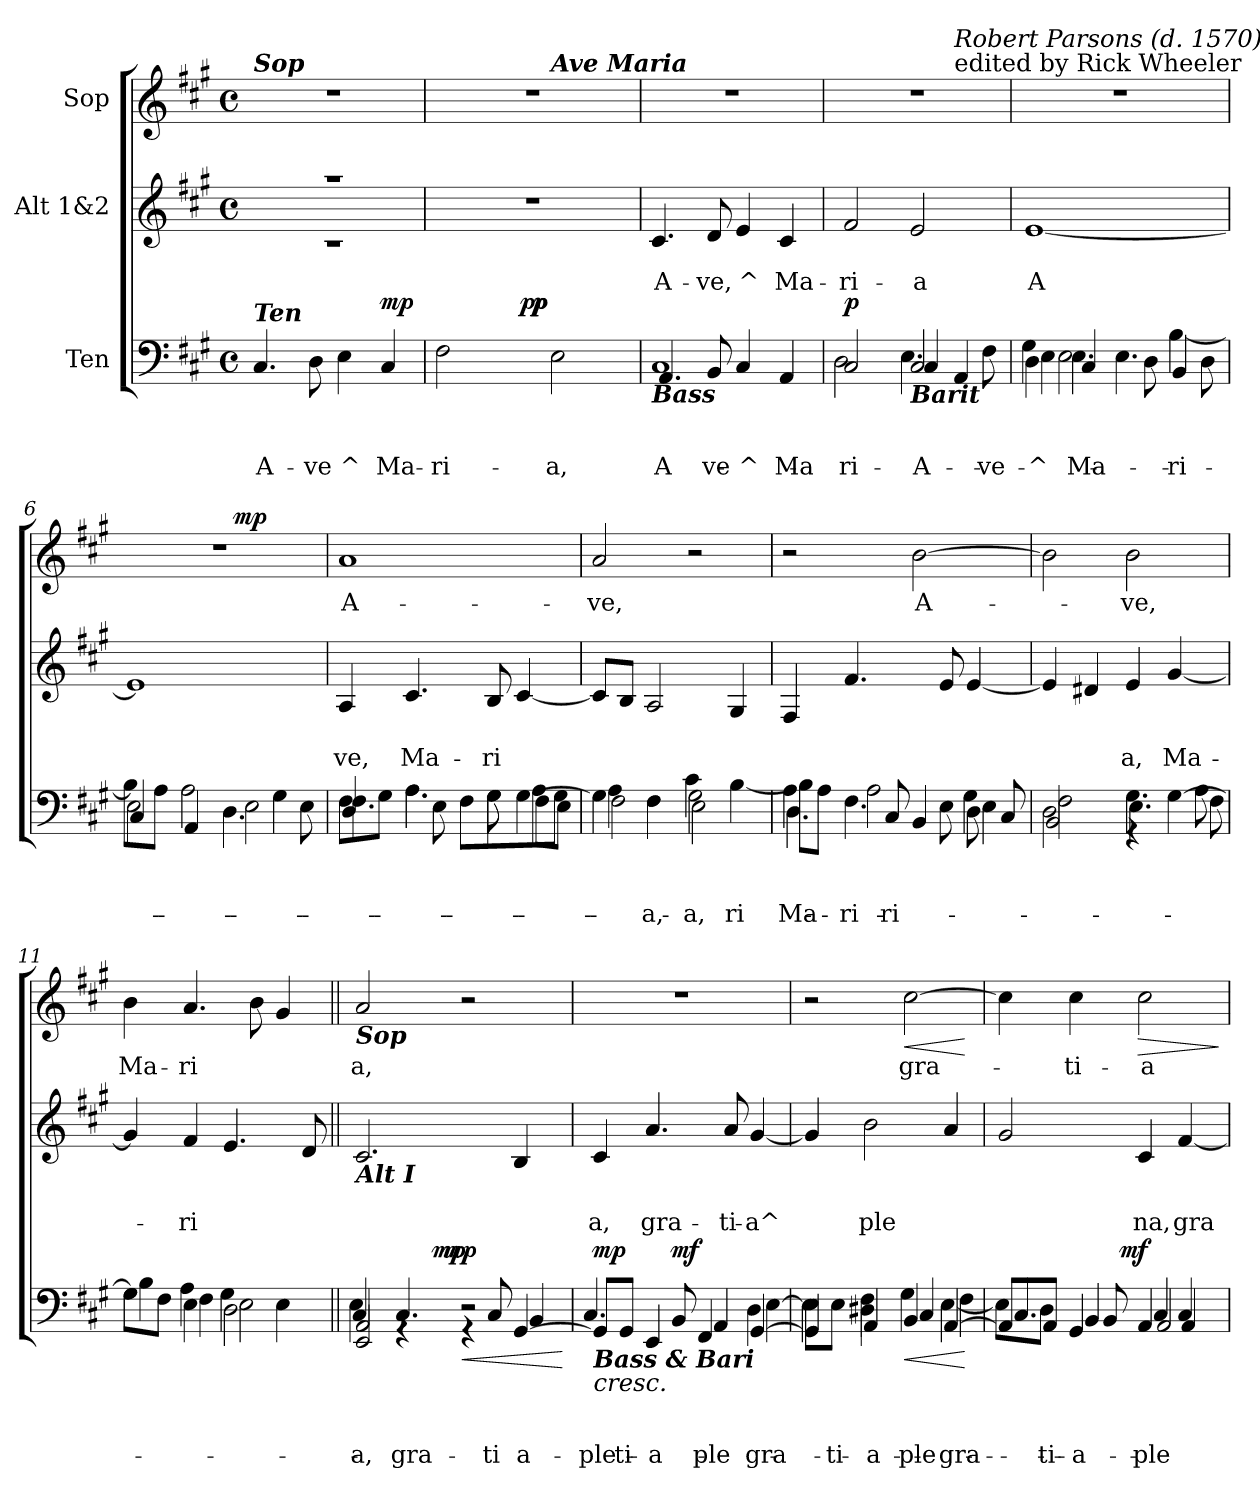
**kern	**text	**text	**text	**dynam	**kern	**text	**text	**kern	**text	**dynam
*part3	*part3	*part3	*part3	*part3	*part2	*part2	*part2	*part1	*part1	*part1
*staff3	*staff3	*staff3	*staff3	*staff3	*staff2	*staff2	*staff2	*staff1	*staff1	*staff1
*I"Ten	*	*	*	*	*I"Alt 1&2	*	*	*I"Sop	*	*
*clefF4	*	*	*	*	*clefG2	*	*	*clefG2	*	*
*k[f#c#g#]	*	*	*	*	*k[f#c#g#]	*	*	*k[f#c#g#]	*	*
*A:	*	*	*	*	*A:	*	*	*A:	*	*
*M4/4	*	*	*	*	*M4/4	*	*	*M4/4	*	*
*met(c)	*	*	*	*	*met(c)	*	*	*met(c)	*	*
=1	=1	=1	=1	=1	=1	=1	=1	=1	=1	=1
!	!	!	!	!	!	!	!	!LO:TX:a:Bi:t=Sop	!	!
!	!	!	!	!	!LO:TX:a:Bi:t=Alt	!	!	!	!	!
!LO:TX:a:Bi:t=Ten	!	!	!	!	!	!	!	!	!	!
!	!	!	!LO:LY:b	!	!	!	!	!	!	!
*	*	*	*	*	*^	*	*	*	*	*
4.C#/	.	.	A-	.	1raa	1rc	.	.	1r	.	.
!	!	!	!LO:LY:b	!	!	!	!	!	!	!	!
8D\	.	.	-ve	.	.	.	.	.	.	.	.
!	!	!	!LO:LY:b	!	!	!	!	!	!	!	!
4E\	.	.	^	.	.	.	.	.	.	.	.
!	!	!	!LO:LY:b	!LO:DY:a	!	!	!	!	!	!	!
4C#/	.	.	Ma-	mp	.	.	.	.	.	.	.
*	*	*	*	*	*v	*v	*	*	*	*	*
=2	=2	=2	=2	=2	=2	=2	=2	=2	=2	=2
!	!	!	!LO:LY:b	!	!	!	!	!	!	!
*^	*	*	*	*	*	*	*	*^	*	*
*	*^	*	*	*	*	*	*	*	*	*	*	*
2F#\	4ryy	4..ryy	.	.	-ri-	.	1r	.	.	1r	2ryy	.	.
.	8ryy	.	.	.	.	.	.	.	.	.	.	.	.
.	32ryy	.	.	.	.	.	.	.	.	.	.	.	.
!	!	!	!	!	!	!LO:DY:b	!	!	!	!	!	!	!
!	!	!	!	!	!	!LO:DY:n=1:a	!	!	!	!	!	!	!
.	2ryy	.	.	.	.	p p	.	.	.	.	.	.	.
!	!	!	!	!	!	!LO:DY:n=2:a	!	!	!	!	!	!	!
.	.	2ryy	.	.	.	p	.	.	.	.	.	.	.
!	!	!	!	!	!	!	!	!	!	!	!LO:TX:a:Bi:t=Ave Maria	!	!
!	!	!	!	!	!LO:LY:b	!	!	!	!	!	!	!	!
2E\	.	.	.	.	-a,	.	.	.	.	.	2ryy	.	.
.	16.ryy	.	.	.	.	.	.	.	.	.	.	.	.
.	.	16ryy	.	.	.	.	.	.	.	.	.	.	.
=3	=3	=3	=3	=3	=3	=3	=3	=3	=3	=3	=3	=3	=3
!LO:TX:b:Bi:t=Bass	!	!	!	!	!	!	!	!	!	!	!	!	!
!	!	!	!	!	!LO:LY:b	!	!	!	!	!	!	!	!
!	!	!	!	!	!LO:LY:b	!	!	!	!LO:LY:b	!	!	!	!
*	*v	*v	*	*	*	*	*	*	*	*v	*v	*	*
1C#	4.AA/	.	.	-A-	.	4.c#/	.	A-	1r	.	.
!	!	!	!	!LO:LY:b	!	!	!	!LO:LY:b	!	!	!
.	8BB/	.	.	-ve	.	8d/	.	-ve,	.	.	.
!	!	!	!	!LO:LY:b	!	!	!	!LO:LY:b	!	!	!
.	4C#/	.	.	^	.	4e/	.	^	.	.	.
!	!	!	!	!LO:LY:b	!	!	!	!LO:LY:b	!	!	!
.	4AA/	.	.	Ma-	.	4c#/	.	Ma-	.	.	.
=4	=4	=4	=4	=4	=4	=4	=4	=4	=4	=4	=4
!	!	!	!	!LO:LY:b	!	!	!	!	!	!	!
!	!	!	!	!LO:LY:b	!LO:DY:b	!	!	!LO:LY:b	!	!	!
*	*^	*	*	*	*	*	*	*	*^	*	*
2C#/	2D\	2ryy	.	.	-ri	p	2f#/	.	-ri-	1r	2.ryy	.	.
!LO:TX:b:Bi:t=Barit	!	!	!	!	!	!	!	!	!	!	!	!	!
!	!	!	!	!	!LO:LY:b	!	!	!	!	!	!	!	!
!	!	!	!	!	!LO:LY:b	!	!	!	!LO:LY:b	!	!	!	!
2C#/	4C#/	4.E\	.	.	A-	.	2e/	.	-a	.	.	.	.
!	!	!	!	!	!	!	!	!	!	!	!LO:TX:a:t=edited by Rick Wheeler	!	!
!	!	!	!	!	!	!	!	!	!	!	!LO:TX:a:i:t=Robert Parsons (d. 1570)	!	!
.	4AA/	.	.	.	.	.	.	.	.	.	4ryy	.	.
!	!	!	!	!	!LO:LY:b	!	!	!	!	!	!	!	!
.	.	8F#\	.	.	-ve	.	.	.	.	.	.	.	.
=5	=5	=5	=5	=5	=5	=5	=5	=5	=5	=5	=5	=5	=5
!	!	!	!	!	!LO:LY:b	!	!	!	!	!	!	!	!
!	!	!	!	!	!LO:LY:b	!	!	!	!LO:LY:b	!	!	!	!
*	*	*	*	*	*	*	*	*	*	*v	*v	*	*
4D\	4G#\	4E\	.	.	^	.	[<1e	.	A	1r	.	.
!	!	!	!	!	!LO:LY:b	!	!	!	!	!	!	!
4.E\	2E\	4C#/	.	.	Ma-	.	.	.	.	.	.	.
.	.	4.E\	.	.	.	.	.	.	.	.	.	.
8D\	.	.	.	.	.	.	.	.	.	.	.	.
!	!	!	!	!	!LO:LY:b	!	!	!	!	!	!	!
4BB/	[>4B\	.	.	.	-ri-	.	.	.	.	.	.	.
.	.	8D\	.	.	.	.	.	.	.	.	.	.
!!LO:LB:g=z
=6	=6	=6	=6	=6	=6	=6	=6	=6	=6	=6	=6	=6
*	*	*	*	*	*	*	*	*	*	*^	*	*
2E\	8B\L]	4C#/	.	.	.	.	1e]	.	.	1r	2ryy	.	.
.	8A\J	.	.	.	.	.	.	.	.	.	.	.	.
.	2A\	4AA/	.	.	.	.	.	.	.	.	.	.	.
4.D\	.	2E\	.	.	.	.	.	.	.	.	32ryy	.	.
!	!	!	!	!	!	!	!	!	!	!	!	!	!LO:DY:b
.	.	.	.	.	.	.	.	.	.	.	4...ryy	.	mp
.	4G#\	.	.	.	.	.	.	.	.	.	.	.	.
8E\	.	.	.	.	.	.	.	.	.	.	.	.	.
=7	=7	=7	=7	=7	=7	=7	=7	=7	=7	=7	=7	=7	=7
!	!	!	!	!	!	!	!	!	!LO:LY:b	!	!	!LO:LY:b	!
*	*	*	*	*	*	*	*	*	*	*v	*v	*	*
8F#\L	4.F#\	4D/	.	.	.	.	4A/	.	ve,	1a	A-	.
8G#\J	.	.	.	.	.	.	.	.	.	.	.	.
!	!	!	!	!	!	!	!	!	!LO:LY:b	!	!	!
4.A\	.	4.A\	.	.	.	.	4.c#/	.	Ma-	.	.	.
.	8E\	.	.	.	.	.	.	.	.	.	.	.
.	8F#\L	.	.	.	.	.	.	.	.	.	.	.
!	!	!	!	!	!	!	!	!	!LO:LY:b	!	!	!
8G#\	8G#\	8G#\	.	.	.	.	8B/	.	-ri	.	.	.
[>4G#\	8A\	8F#\L	.	.	.	.	[<4c#/	.	.	.	.	.
.	8G#\J	8E\J	.	.	.	.	.	.	.	.	.	.
=8	=8	=8	=8	=8	=8	=8	=8	=8	=8	=8	=8	=8
!	!	!	!	!	!	!	!	!	!	!	!LO:LY:b	!
4G#\]	4A\	2F#\	.	.	.	.	8c#/L]	.	.	2a/	-ve,	.
.	.	.	.	.	.	.	8B/J	.	.	.	.	.
!	!	!	!	!	!LO:LY:b	!	!	!	!	!	!	!
4F#\	4F#\	.	.	.	a,	.	2A/	.	.	.	.	.
!	!	!	!	!	!LO:LY:b	!	!	!	!	!	!	!
!	!	!	!	!	!LO:LY:b	!	!	!	!	!	!	!
!	!	!	!	!	!LO:LY:b	!	!	!	!	!	!	!
2G#\	4c#\	2E\	.	.	-a,	.	.	.	.	2r	.	.
!	!	!	!	!	!LO:LY:b	!	!	!	!	!	!	!
.	[>4B\	.	.	.	-ri-	.	4G#/	.	.	.	.	.
=9	=9	=9	=9	=9	=9	=9	=9	=9	=9	=9	=9	=9
!	!	!	!	!	!LO:LY:b	!	!	!	!	!	!	!
!	!	!	!	!	!LO:LY:b	!	!	!	!	!	!	!
4A\	8B\L]	4.D\	.	.	Ma-	.	4F#/	.	.	2r	.	.
.	8A\J	.	.	.	.	.	.	.	.	.	.	.
!	!	!	!	!	!LO:LY:b	!	!	!	!	!	!	!
4.F#\	2A\	.	.	.	-ri	.	4.f#/	.	.	.	.	.
!	!	!	!	!	!LO:LY:b	!	!	!	!	!	!	!
.	.	8C#/	.	.	-ri	.	.	.	.	.	.	.
!	!	!	!	!	!	!	!	!	!	!	!LO:LY:b	!
.	.	4BB/	.	.	.	.	.	.	.	[>2b\	A-	.
8E\	.	.	.	.	.	.	8e/	.	.	.	.	.
8D\	4G#\	4E\	.	.	.	.	[<4e/	.	.	.	.	.
8C#/	.	.	.	.	.	.	.	.	.	.	.	.
!!LO:LB:g=z
=10	=10	=10	=10	=10	=10	=10	=10	=10	=10	=10	=10	=10
2D\	2F#\	2BB/	.	.	.	.	4e/]	.	.	2b\]	.	.
.	.	.	.	.	.	.	4d#X/	.	.	.	.	.
!	!	!	!	!	!	!	!	!	!LO:LY:b	!	!LO:LY:b	!
4rGG	4.G#\	4.E\	.	.	.	.	4e/	.	a,	2b\	-ve,	.
!	!	!	!	!	!	!	!	!	!LO:LY:b	!	!	!
[>4G#\	.	.	.	.	.	.	[<4g#/	.	Ma-	.	.	.
.	8A\	8F#\	.	.	.	.	.	.	.	.	.	.
=11	=11	=11	=11	=11	=11	=11	=11	=11	=11	=11	=11	=11
!	!	!	!	!	!	!	!	!	!	!	!LO:LY:b	!
8G#\L]	4B\	4G#\	.	.	.	.	4g#/]	.	.	4b\	Ma-	.
8F#\J	.	.	.	.	.	.	.	.	.	.	.	.
!	!	!	!	!	!	!	!	!	!LO:LY:b	!	!LO:LY:b	!
4E\	4F#\	4A\	.	.	.	.	4f#/	.	-ri	4.a/	-ri	.
2D\	4G#\	2E\	.	.	.	.	4.e/	.	.	.	.	.
.	.	.	.	.	.	.	.	.	.	8b\	.	.
.	4E\	.	.	.	.	.	.	.	.	4g#/	.	.
.	.	.	.	.	.	.	8d/	.	.	.	.	.
*v	*v	*v	*	*	*	*	*	*	*	*	*	*
=12||	=12||	=12||	=12||	=12||	=12||	=12||	=12||	=12||	=12||	=12||
!	!	!	!	!	!	!	!	!LO:TX:b:Bi:t=Sop	!	!
!	!	!	!	!	!LO:TX:b:Bi:t=Alt I	!	!	!	!	!
!LO:TX:a:Bi:t=Alt II	!	!	!	!	!	!	!	!	!	!
!LO:TX:b:Bi:t=Ten	!	!	!	!	!	!	!	!	!	!
!	!	!	!LO:LY:b	!	!	!	!	!	!	!
*^	*	*	*	*	*	*	*	*	*	*
!	!	!	!	!LO:LY:b	!	!	!	!	!	!	!
*^	*^	*	*	*	*	*	*	*	*	*	*
!	!	!	!	!	!	!LO:LY:b	!	!	!	!	!	!LO:LY:b	!
*	*	*^	*^	*	*	*	*	*	*	*	*	*	*
*	*	*	*	*	*	*	*	*	*	*	*	*	*	*	*
2EE/	4C#/	4E\	2AA/	4ryy	4..ryy	.	.	a,	.	2.c#/	.	.	2a/	a,	.
!	!	!	!	!	!	!	!	!LO:LY:b	!	!	!	!	!	!	!
.	4.C#/	4rGG	.	8ryy	.	.	.	gra-	.	.	.	.	.	.	.
.	.	.	.	32ryy	.	.	.	.	.	.	.	.	.	.	.
!	!	!	!	!	!	!	!	!	!LO:DY:b	!	!	!	!	!	!
.	.	.	.	2ryy	.	.	.	.	mp	.	.	.	.	.	.
!	!	!	!	!	!	!	!	!	!LO:DY:a	!	!	!	!	!	!
.	.	.	.	.	2ryy	.	.	.	mp	.	.	.	.	.	.
!	!	!	!	!	!	!	!	!	!LO:HP:b	!	!	!	!	!	!
4rGG	.	2r	2r	.	.	.	.	.	<	.	.	.	2r	.	.
!	!	!	!	!	!	!	!	!LO:LY:b	!	!	!	!	!	!	!
.	8C#/	.	.	.	.	.	.	-ti-	.	.	.	.	.	.	.
!	!	!	!	!	!	!	!	!LO:LY:b	!	!	!	!	!	!	!
!	!	!	!	!	!	!	!	!LO:LY:b	!	!	!	!	!	!	!
[<4GG#/	4BB/	.	.	.	.	.	.	-a	.	4B/	.	.	.	.	.
.	.	.	.	16.ryy	.	.	.	.	.	.	.	.	.	.	.
.	.	.	.	.	16ryy	.	.	.	.	.	.	.	.	.	.
.	.	.	.	.	.	.	.	.	[	.	.	.	.	.	.
=13	=13	=13	=13	=13	=13	=13	=13	=13	=13	=13	=13	=13	=13	=13	=13
!LO:TX:b:Bi:t=Bass & Bari	!	!	!	!	!	!	!	!	!	!	!	!	!	!	!
!	!	!	!	!	!	!	!	!LO:LY:b	!LO:HP:b	!	!	!LO:LY:b	!	!	!
!	!	!	!	!	!	!	!	!	!LO:DY:n=1:a	!	!	!	!	!	!
*	*	*v	*v	*v	*v	*	*	*	*	*	*	*	*	*	*
8GG#/L]	4.C#/	2.ryy	.	.	ple	< mp	4c#/	.	a,	1r	.	.
!	!	!	!	!	!LO:LY:b	!	!	!	!	!	!	!
8GG#/J	.	.	.	.	ti-	.	.	.	.	.	.	.
!	!	!	!	!	!LO:LY:b	!	!	!	!LO:LY:b	!	!	!
4EE/	.	.	.	.	-a	.	4.a/	.	gra-	.	.	.
!	!	!	!	!	!	!LO:DY:n=2:b	!	!	!	!	!	!
.	8BB/	.	.	.	.	mf	.	.	.	.	.	.
!	!	!	!	!	!LO:LY:b	!	!	!	!	!	!	!
4FF#/	4AA/	.	.	.	ple	[	.	.	.	.	.	.
!	!	!	!	!	!	!	!	!	!LO:LY:b	!	!	!
.	.	.	.	.	.	.	8a/	.	-ti-	.	.	.
!	!	!	!	!	!LO:LY:b	!	!	!	!LO:LY:b	!	!	!
[<4GG#/	4D\	[>4E\	.	.	gra-	.	[<4g#/	.	-a^	.	.	.
!!LO:LB:g=z
=14	=14	=14	=14	=14	=14	=14	=14	=14	=14	=14	=14	=14
4GG#/]	4E\	8E\L]	.	.	.	.	4g#/]	.	.	2r	.	.
!	!	!	!	!	!LO:LY:b	!	!	!	!	!	!	!
.	.	8E\J	.	.	-ti-	.	.	.	.	.	.	.
!	!	!	!	!	!LO:LY:b	!	!	!	!LO:LY:b	!	!	!
4AA/	4F#\	4D#X\	.	.	-a	.	2b\	.	ple	.	.	.
!	!	!	!	!	!LO:LY:b	!LO:HP:b	!	!	!	!	!	!
!	!	!	!	!	!LO:LY:b	!	!	!	!	!	!LO:LY:b	!LO:HP:b
4BB/	4G#\	4C#/	.	.	ple	<	.	.	.	[>2cc#\	gra-	<
!	!	!	!	!	!LO:LY:b	!	!	!	!	!	!	!
[<4AA/	[>4E\	4F#\	.	.	gra-	.	4a/	.	.	.	.	.
*v	*v	*v	*	*	*	*	*	*	*	*	*	*
.	.	.	.	[	.	.	.	.	.	[
=15	=15	=15	=15	=15	=15	=15	=15	=15	=15	=15
*^	*	*	*	*	*	*	*	*	*	*
*	*^	*	*	*	*	*	*	*	*	*	*
*	*	*^	*	*	*	*	*	*	*	*	*	*
8AA/L]	8E\L]	4.C#/	4..ryy	.	.	.	.	2g#/	.	.	4cc#\]	.	.
!	!	!	!	!	!	!LO:LY:b	!	!	!	!	!	!	!
8AA/J	8D\J	.	.	.	.	ti-	.	.	.	.	.	.	.
!	!	!	!	!	!	!LO:LY:b	!	!	!	!	!	!LO:LY:b	!
4GG#/	4BB/	.	.	.	.	-a	.	.	.	.	4cc#\	-ti-	.
.	.	8BB/	.	.	.	.	.	.	.	.	.	.	.
!	!	!	!	!	!	!	!LO:DY:a	!	!	!	!	!	!
.	.	.	2ryy	.	.	.	mf	.	.	.	.	.	.
!	!	!	!	!	!	!LO:LY:b	!	!	!	!LO:LY:b	!	!LO:LY:b	!LO:HP:b
4AA/	4C#/	2AA/	.	.	.	ple	.	4c#/	.	na,	2cc#\	-a	>
!	!	!	!	!	!	!	!	!	!	!LO:LY:b	!	!	!
4C#/	4AA/	.	.	.	.	.	.	[<4f#/	.	gra-	.	.	.
.	.	.	16ryy	.	.	.	.	.	.	.	.	.	.
.	.	.	.	.	.	.	.	.	.	.	.	.	]
*v	*v	*v	*v	*	*	*	*	*	*	*	*	*	*
=	=	=	=	=	=	=	=	=	=	=
*-	*-	*-	*-	*-	*-	*-	*-	*-	*-	*-
